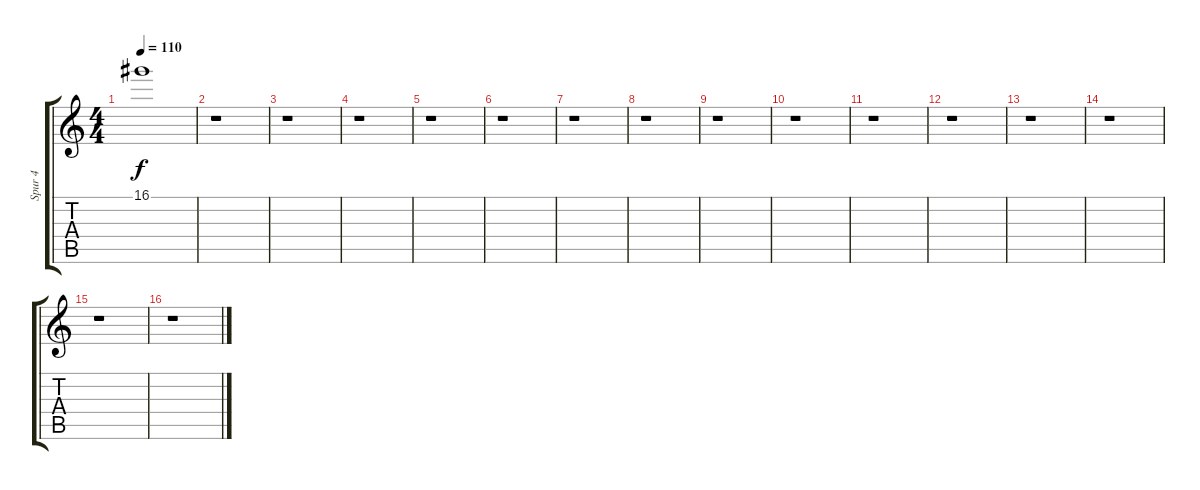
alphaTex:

\track ("Spur 4" "Spur 4") {instrument overdrivenguitar}
\staff {score tabs}
\tuning (E4 B3 G3 D3 A2 E2) {hide}
\ts (4 4)
\tempo 110
\clef g2
\ks c
16.1{t}.1{dy f} |
r.1 |
r.1 |
r.1 |
r.1 |
r.1 |
r.1 |
r.1 |
r.1 |
r.1 |
r.1 |
r.1 |
r.1 |
r.1 |
r.1 |
r.1
